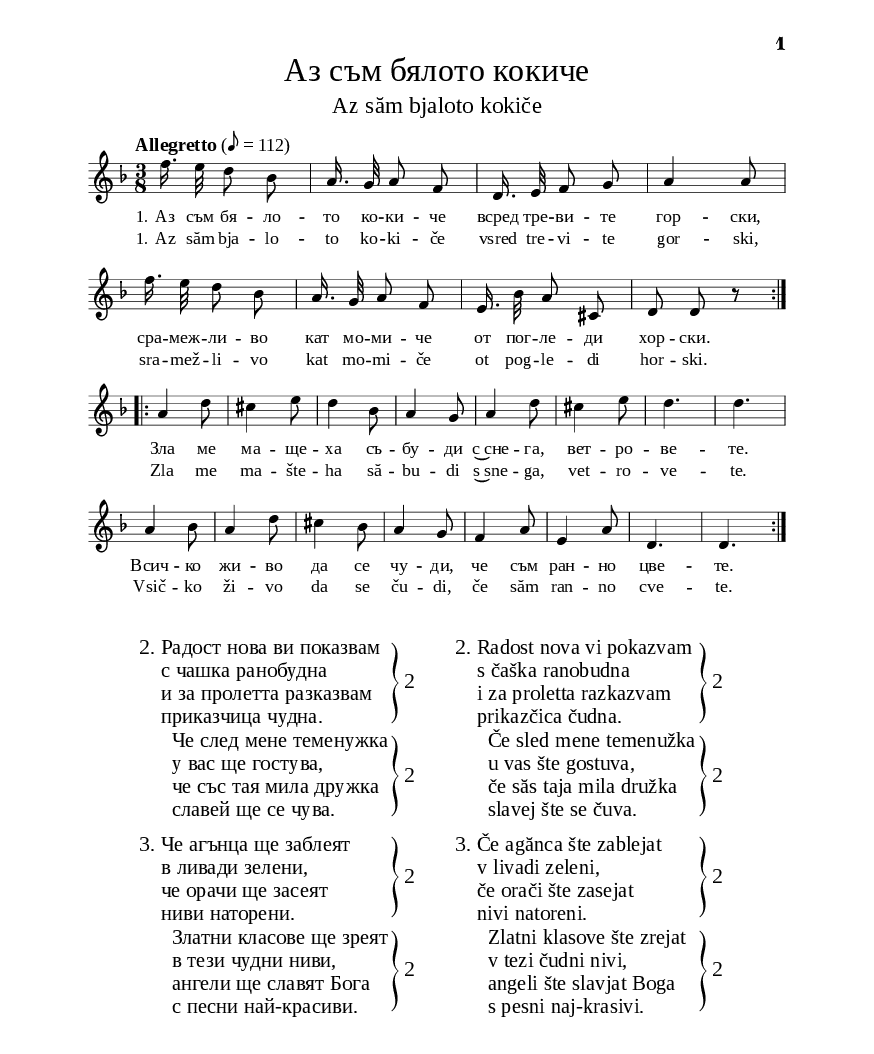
\version "2.24.4"

% include paper part and global functions
\include "include/globals.ily"

"rightBraces047" = \markup {
  \column {
    % repeat braces
    \translate #'(0 . -4 )
    \right-brace #39

    \translate #'(0 . -7.3 )
    \right-brace #39

    \translate #'(0 . -8.4 )
    \right-brace #39

    \translate #'(0 . -7.4 )
    \right-brace #39

  }
  \column {
    % repeat numbers
    \translate #'(0 . -4.7 )
    2

    \translate #'(0 . -12.9 )
    2

    \translate #'(0 . -13.9 )
    2

    \translate #'(0 . -12.9 )
    2
  }
}

\bookpart {
  \label #'ref047
  \tocItem \markup "Аз съм бялото кокиче – Az săm bjaloto kokiče"
  \include "include/bookpart-paper.ily"
  \score {
    \include "include/score-layout.ily"


    \new Voice \absolute  {
      \clef treble
      \key d \minor
      \time 3/8
      \tempoFunc "Allegretto" 8 "112"
      \autoBeamOff

      f''16. e''32 d''8 bes' | a'16. g'32 a'8 f' | d'16. e'32 f'8 g' | a'4 a'8 \break |
      f''16. e''32 d''8 bes' | a'16. g'32 a'8 f' | e'16. bes'32 a'8 cis' | d'8 d' r | \bar ":|." \break

      \bar ":|.|:"
      a'4 d''8 | cis''4 e''8 | d''4 bes'8 | a'4 g'8 | a'4 d''8 | cis''4 e''8 | d''4. |  d''4. \break | % 17
      a'4 bes'8 | a'4 d''8 | cis''4 bes'8 |  a'4 g'8 | f'4 a'8 | e'4 a'8 |  d'4. | d'4.
      \bar ":|." \break |
    }

    \addlyrics {
      \set stanza = "1." Аз съм бя -- ло -- то ко -- ки -- че
      всред тре -- ви -- те гор -- ски,
      сра -- меж -- ли -- во кат мо -- ми -- че
      от пог -- ле -- ди хор -- ски. Зла ме ма -- ще -- ха съ -- бу -- ди
      с~сне -- га, вет -- ро -- ве -- те.
      Всич -- ко жи -- во да се чу -- ди,
      че съм ран -- но цве -- те.}
      \addlyrics {
        \set stanza = "1." Az săm bja -- lo -- to ko -- ki -- če
        vsred tre -- vi -- te gor -- ski,
        sra -- mež -- li -- vo kat mo -- mi -- če
        ot pog -- le -- di hor -- ski. Zla me ma -- šte -- ha să -- bu -- di
        s~sne -- ga, vet -- ro -- ve -- te.
        Vsič -- ko ži -- vo da se ču -- di,
        če săm ran -- no cve -- te.}
        \header {
          title = \titleFunc "Аз съм бялото кокиче" "Az săm bjaloto kokiče"
        }

        \midi{}

      } % score

      \markup \empty-two

      \markup \abs-fontsize #10 {
        \hspace #7
        \override #`(baseline-skip . ,bgCoupletBaselineSkip)
        \column {
          \line {    2. Радост нова ви показвам }
          \line {   "   " с чашка ранобудна }
          \line {   "   " и за пролетта разказвам }
          \line {   "   " приказчица чудна. }

          \line {  "     " Че след мене теменужка  }
          \line {   "     " у вас ще гостува, }
          \line {   "     " че със тая мила дружка }
          \line {   "     " славей ще се чува. }

          \vspace #0.5
          \line { 3. Че агънца ще заблеят  }
          \line {   "   " в ливади зелени, }
          \line {   "   " че орачи ще засеят }
          \line {   "   " ниви наторени. }

          \line { "     " Златни класове ще зреят  }
          \line {   "     " в тези чудни ниви, }
          \line {   "     " ангели ще славят Бога }
          \line {   "     " с песни най-красиви. }
        }  \"rightBraces047"

        \hspace #5
        \override #`(baseline-skip . ,bgCoupletBaselineSkip)
        \column {
          \line {    2. Radost nova vi pokazvam }
          \line {   "   " s čaška ranobudna }
          \line {   "   " i za proletta razkazvam }
          \line {   "   " prikazčica čudna. }

          \line {  "     " Če sled mene temenužka  }
          \line {   "     " u vas šte gostuva, }
          \line {   "     " če săs taja mila družka }
          \line {   "     " slavej šte se čuva. }

          \vspace #0.5
          \line { 3. Če agănca šte zablejat  }
          \line {   "   " v livadi zeleni, }
          \line {   "   " če orači šte zasejat }
          \line {   "   " nivi natoreni. }

          \line { "     " Zlatni klasove šte zrejat  }
          \line {   "     " v tezi čudni nivi, }
          \line {   "     " angeli šte slavjat Boga }
          \line {   "     " s pesni naj-krasivi. }
        }   \"rightBraces047" %column
      }  % markup

      \pageBreak

      % include foreign translation(s) of the song
      \version "2.24.4"

\markup \fill-line { \fontsize #deTitleFontSize " Ich bin das weiße Schneeglöckchen" }
\markup \null
\markup \null
\markup \abs-fontsize #10 {
   \fill-line {
  \override #`(baseline-skip . ,deCoupletBaselineSkip)

  \column {
    \line {1. Ich bin das weiße Schneeglöckchen}

    \line { "   "inmitten der Gräser des Waldes,}

    \line { "   "schüchtern wie ein junges Mädchen }

    \line { "   "unter den Blicken der Menschen. }

    \line { "     "Die böse Stiefmutter hat mich geweckt, }

    \line { "     "mit dem Schnee und mit dem Wind. }

    \line { "     "Alles Lebendige wundert sich, }

    \line { "     "dass ich eine frühe Blume bin.}

     \vspace #0.5

    \line { 2. Neue Freude zeige ich euch}

    \line { "   "mit einem früh erwachten Glöckchen,}

    \line { "   "und erzähle über den Frühling}

    \line { "   "ein wunderbares Märchen,}

    \line { "     "Dass nach mir das Veilchen}

    \line { "     "bei euch Gast sein wird, }

    \line { "     "und dass man mit dieser lieben Freundin}

    \line { "     "die Nachtigall hören wird.}
     \vspace #0.5

    \line { 3. Dass Lämmer blöken werden}

    \line { "   "auf grünen Weiden, }

    \line { "   "die Bauern werden }

    \line { "   "die gedüngten Felder säen.}

    \line { "     "Goldene Ähren werden reifen,}

    \line { "     "auf diesen wunderbaren Feldern.}

    \line { "     "Engel werden Gott lobpreisen }

    \line { "     "mit den allerschönsten Liedern.}
  }
   }
}


    } % bookpart
